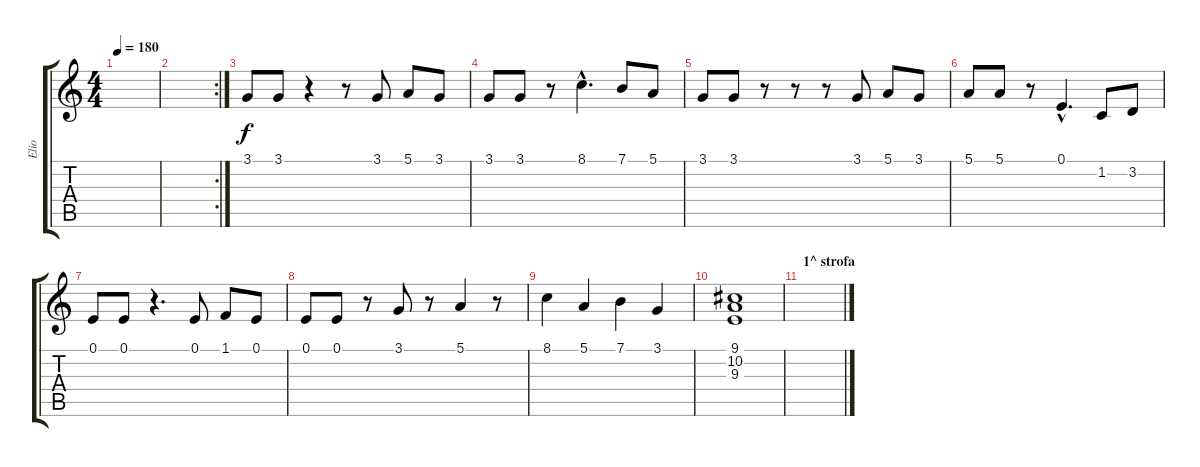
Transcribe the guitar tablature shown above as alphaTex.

\track ("Elio" "Elio") {instrument churchorgan}
\staff {score tabs}
\tuning (E4 B3 G3 D3 A2 E2) {hide}
\ts (4 4)
\tempo 180
\clef g2
\ks c
|
\rc 2
|
3.1.8 3.1.8 r.4 r.8 3.1.8 5.1.8 3.1.8 |
3.1.8 3.1.8 r.8 8.1{hac}.4{d} 7.1.8 5.1.8 |
3.1.8 3.1.8 r.8 r.8 r.8 3.1.8 5.1.8 3.1.8 |
5.1.8 5.1.8 r.8 0.1{hac}.4{d} 1.2.8 3.2.8 |
0.1.8 0.1.8 r.4{d} 0.1.8 1.1.8 0.1.8 |
0.1.8 0.1.8 r.8 3.1.8 r.8 5.1.4 r.8 |
8.1.4 5.1.4 7.1.4 3.1.4 |
(9.1 10.2 9.3).1 |
\section ("" "1^ strofa")
